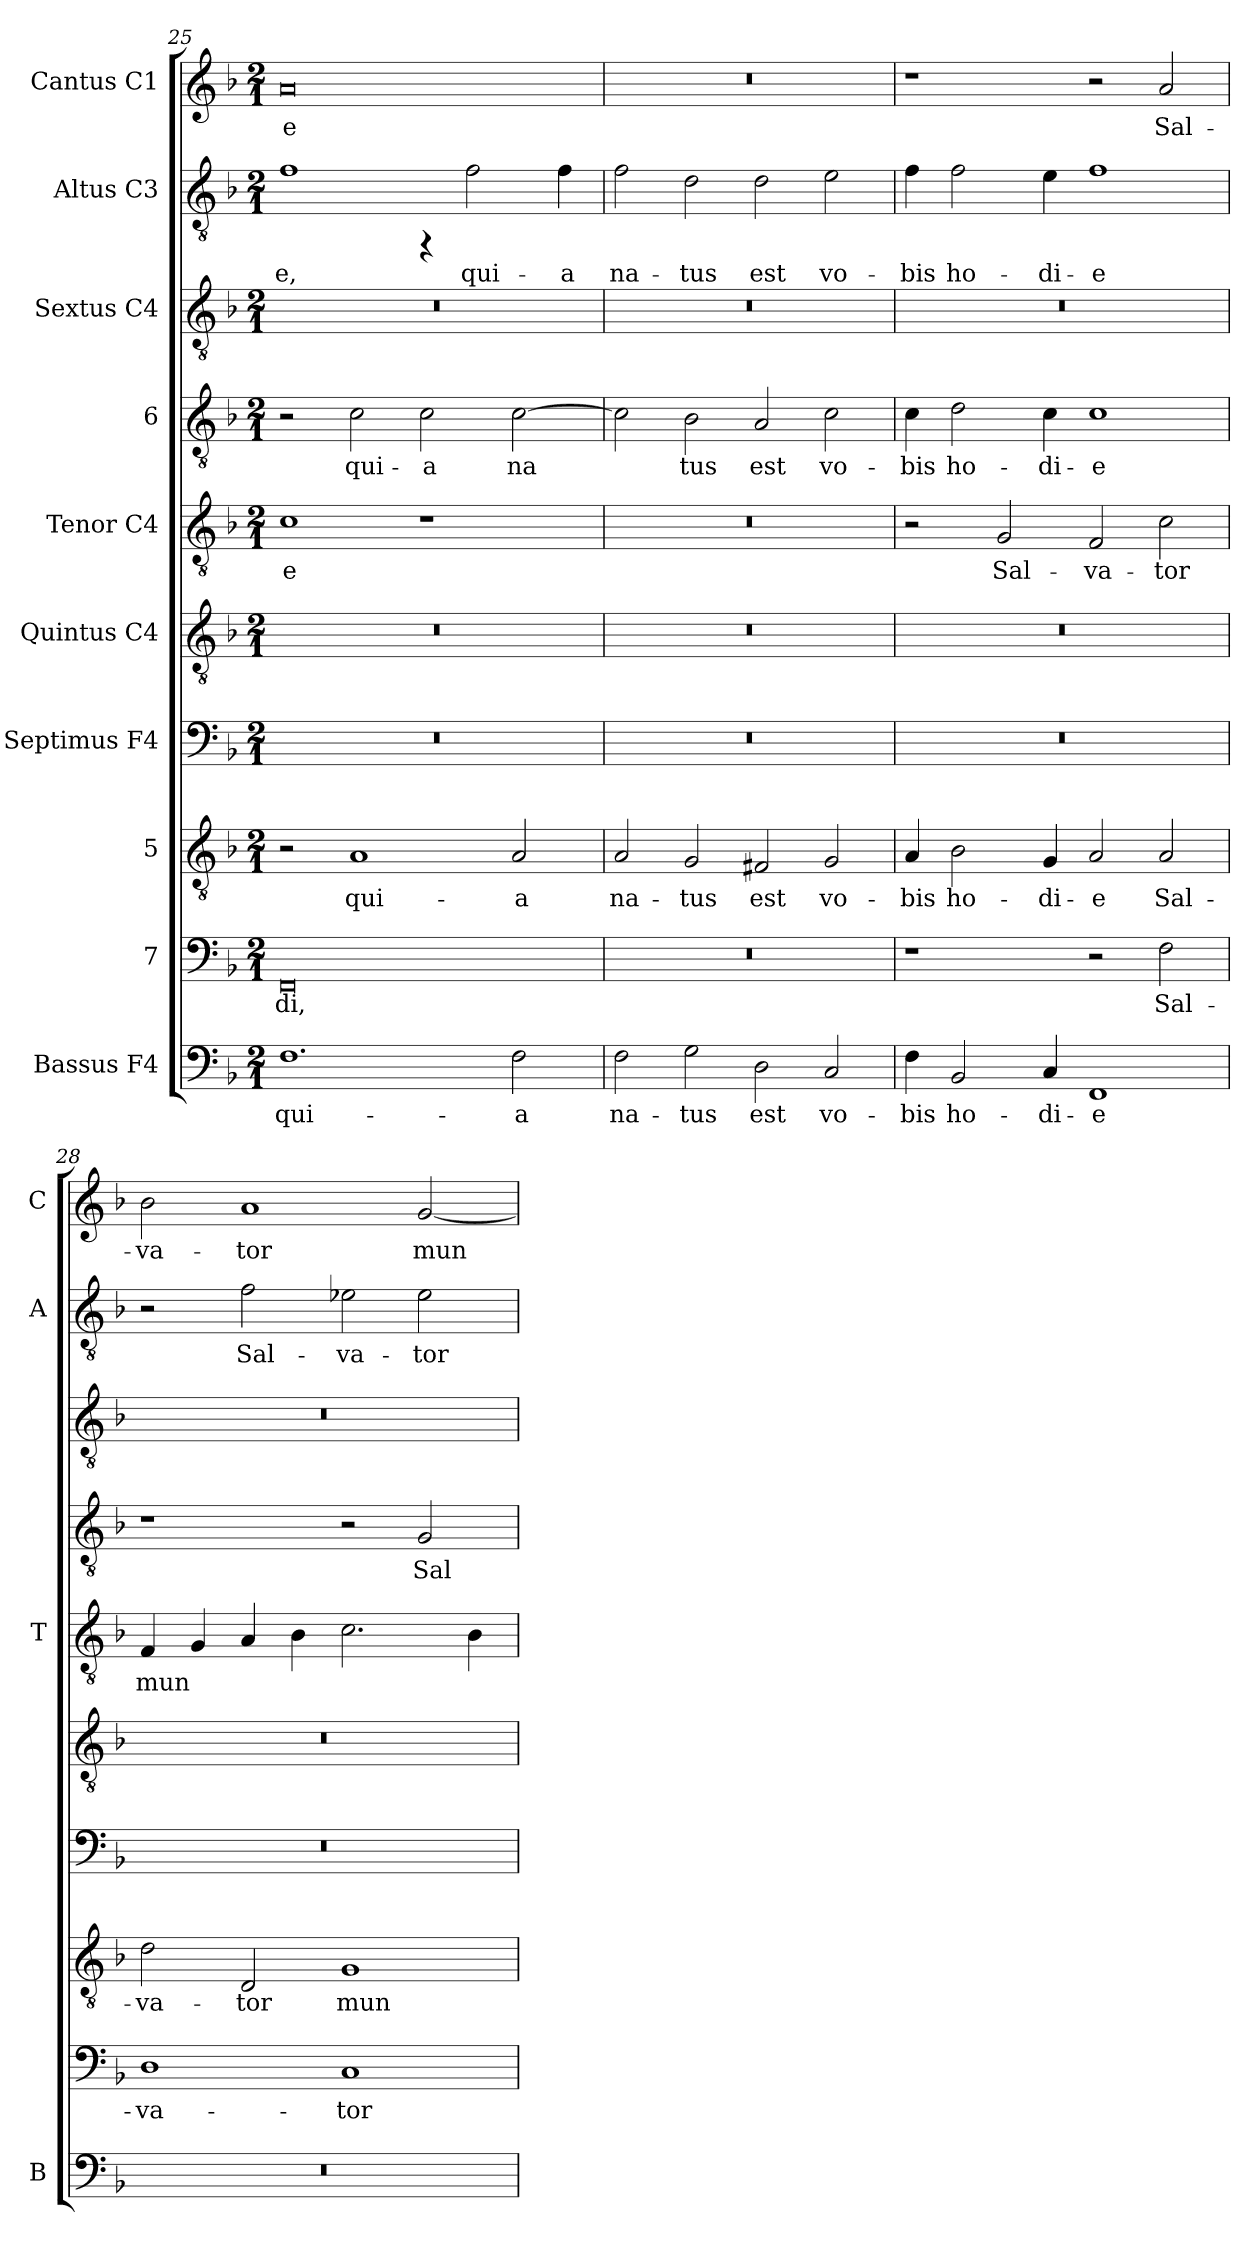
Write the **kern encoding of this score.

**kern	**text	**kern	**text	**kern	**text	**kern	**kern	**kern	**text	**kern	**text	**kern	**kern	**text	**kern	**text
*part10	*part10	*part9	*part9	*part8	*part8	*part7	*part6	*part5	*part5	*part4	*part4	*part3	*part2	*part2	*part1	*part1
*staff10	*staff10	*staff9	*staff9	*staff8	*staff8	*staff7	*staff6	*staff5	*staff5	*staff4	*staff4	*staff3	*staff2	*staff2	*staff1	*staff1
*I"Bassus  F4	*	*I"7	*	*I"5	*	*I"Septimus  F4	*I"Quintus  C4	*I"Tenor  C4	*	*I"6	*	*I"Sextus  C4	*I"Altus  C3	*	*I"Cantus  C1	*
*I'B	*	*	*	*	*	*	*	*I'T	*	*	*	*	*I'A	*	*I'C	*
*clefF4	*	*clefF4	*	*clefGv2	*	*clefF4	*clefGv2	*clefGv2	*	*clefGv2	*	*clefGv2	*clefGv2	*	*clefG2	*
*k[b-]	*	*k[b-]	*	*k[b-]	*	*k[b-]	*k[b-]	*k[b-]	*	*k[b-]	*	*k[b-]	*k[b-]	*	*k[b-]	*
*F:	*	*F:	*	*F:	*	*F:	*F:	*F:	*	*F:	*	*F:	*F:	*	*F:	*
*M2/1	*	*M2/1	*	*M2/1	*	*M2/1	*M2/1	*M2/1	*	*M2/1	*	*M2/1	*M2/1	*	*M2/1	*
=25	=25	=25	=25	=25	=25	=25	=25	=25	=25	=25	=25	=25	=25	=25	=25	=25
!	!LO:LY:b:cj	!	!LO:LY:b:cj	!	!	!	!	!	!LO:LY:b:cj	!	!	!	!	!LO:LY:b:cj	!	!LO:LY:b:cj
1.F	qui-	0FF	-di,	2r	.	0r	0r	1c	-e	2r	.	0r	1f	-e,	0a	-e
!	!	!	!	!	!LO:LY:b:cj	!	!	!	!	!	!LO:LY:b:cj	!	!	!	!	!
.	.	.	.	1A	qui-	.	.	.	.	2c\	qui-	.	.	.	.	.
!	!	!	!	!	!	!	!	!	!	!	!LO:LY:b:cj	!	!	!	!	!
.	.	.	.	.	.	.	.	1r	.	2c\	-a	.	4rFF	.	.	.
!	!	!	!	!	!	!	!	!	!	!	!	!	!	!LO:LY:b:cj	!	!
.	.	.	.	.	.	.	.	.	.	.	.	.	2f\	qui-	.	.
!	!LO:LY:b:cj	!	!	!	!LO:LY:b:cj	!	!	!	!	!	!LO:LY:b:cj	!	!	!	!	!
2F\	-a	.	.	2A/	-a	.	.	.	.	[<2c\	na-	.	.	.	.	.
!	!	!	!	!	!	!	!	!	!	!	!	!	!	!LO:LY:b:cj	!	!
.	.	.	.	.	.	.	.	.	.	.	.	.	4f\	-a	.	.
!!LO:PB:g=z
=26	=26	=26	=26	=26	=26	=26	=26	=26	=26	=26	=26	=26	=26	=26	=26	=26
!	!LO:LY:b:cj	!	!	!	!LO:LY:b:cj	!	!	!	!	!	!LO:LY:b:cj	!	!	!LO:LY:b:cj	!	!
2F\	na-	0r	.	2A/	na-	0r	0r	0r	.	2c\]	--	0r	2f\	na-	0r	.
!	!LO:LY:b:cj	!	!	!	!LO:LY:b:cj	!	!	!	!	!	!LO:LY:b:cj	!	!	!LO:LY:b:cj	!	!
2G\	-tus	.	.	2G/	-tus	.	.	.	.	2B-\	-tus	.	2d\	-tus	.	.
!	!LO:LY:b:cj	!	!	!	!LO:LY:b:cj	!	!	!	!	!	!LO:LY:b:cj	!	!	!LO:LY:b:cj	!	!
2D\	est	.	.	2F#X/	est	.	.	.	.	2A/	est	.	2d\	est	.	.
!	!LO:LY:b:cj	!	!	!	!LO:LY:b:cj	!	!	!	!	!	!LO:LY:b:cj	!	!	!LO:LY:b:cj	!	!
2C/	vo-	.	.	2G/	vo-	.	.	.	.	2c\	vo-	.	2e\	vo-	.	.
=27	=27	=27	=27	=27	=27	=27	=27	=27	=27	=27	=27	=27	=27	=27	=27	=27
!	!LO:LY:b:cj	!	!	!	!LO:LY:b:cj	!	!	!	!	!	!LO:LY:b:cj	!	!	!LO:LY:b:cj	!	!
4F\	-bis	1r	.	4A/	-bis	0r	0r	2r	.	4c\	-bis	0r	4f\	-bis	1r	.
!	!LO:LY:b:cj	!	!	!	!LO:LY:b:cj	!	!	!	!	!	!LO:LY:b:cj	!	!	!LO:LY:b:cj	!	!
2BB-/	ho-	.	.	2B-\	ho-	.	.	.	.	2d\	ho-	.	2f\	ho-	.	.
!	!	!	!	!	!	!	!	!	!LO:LY:b:cj	!	!	!	!	!	!	!
.	.	.	.	.	.	.	.	2G/	Sal-	.	.	.	.	.	.	.
!	!LO:LY:b:cj	!	!	!	!LO:LY:b:cj	!	!	!	!	!	!LO:LY:b:cj	!	!	!LO:LY:b:cj	!	!
4C/	-di-	.	.	4G/	-di-	.	.	.	.	4c\	-di-	.	4e\	-di-	.	.
!	!LO:LY:b:cj	!	!	!	!LO:LY:b:cj	!	!	!	!LO:LY:b:cj	!	!LO:LY:b:cj	!	!	!LO:LY:b:cj	!	!
1FF	-e	2r	.	2A/	-e	.	.	2F/	-va-	1c	-e	.	1f	-e	2r	.
!	!	!	!LO:LY:b:cj	!	!LO:LY:b:cj	!	!	!	!LO:LY:b:cj	!	!	!	!	!	!	!LO:LY:b:cj
.	.	2F\	Sal-	2A/	Sal-	.	.	2c\	-tor	.	.	.	.	.	2a/	Sal-
=28	=28	=28	=28	=28	=28	=28	=28	=28	=28	=28	=28	=28	=28	=28	=28	=28
!	!	!	!LO:LY:b:cj	!	!LO:LY:b:cj	!	!	!	!LO:LY:b:cj	!	!	!	!	!	!	!LO:LY:b:cj
0r	.	1D	-va-	2d\	-va-	0r	0r	4F/	mun-	1r	.	0r	2r	.	2b-\	-va-
!	!	!	!	!	!	!	!	!	!LO:LY:b:cj	!	!	!	!	!	!	!
.	.	.	.	.	.	.	.	4G/	--	.	.	.	.	.	.	.
!	!	!	!	!	!LO:LY:b:cj	!	!	!	!LO:LY:b:cj	!	!	!	!	!LO:LY:b:cj	!	!LO:LY:b:cj
.	.	.	.	2D/	-tor	.	.	4A/	--	.	.	.	2f\	Sal-	1a	-tor
!	!	!	!	!	!	!	!	!	!LO:LY:b:cj	!	!	!	!	!	!	!
.	.	.	.	.	.	.	.	4B-\	--	.	.	.	.	.	.	.
!	!	!	!LO:LY:b:cj	!	!LO:LY:b:cj	!	!	!	!LO:LY:b:cj	!	!	!	!	!LO:LY:b:cj	!	!
.	.	1C	-tor	1G	mun-	.	.	2.c\	--	2r	.	.	2e-X\	-va-	.	.
!	!	!	!	!	!	!	!	!	!	!	!LO:LY:b:cj	!	!	!LO:LY:b:cj	!	!LO:LY:b:cj
.	.	.	.	.	.	.	.	.	.	2G/	Sal-	.	2e-\	-tor	[<2g/	mun-
!	!	!	!	!	!	!	!	!	!LO:LY:b:cj	!	!	!	!	!	!	!
.	.	.	.	.	.	.	.	4B-\	--	.	.	.	.	.	.	.
=	=	=	=	=	=	=	=	=	=	=	=	=	=	=	=	=
*-	*-	*-	*-	*-	*-	*-	*-	*-	*-	*-	*-	*-	*-	*-	*-	*-
